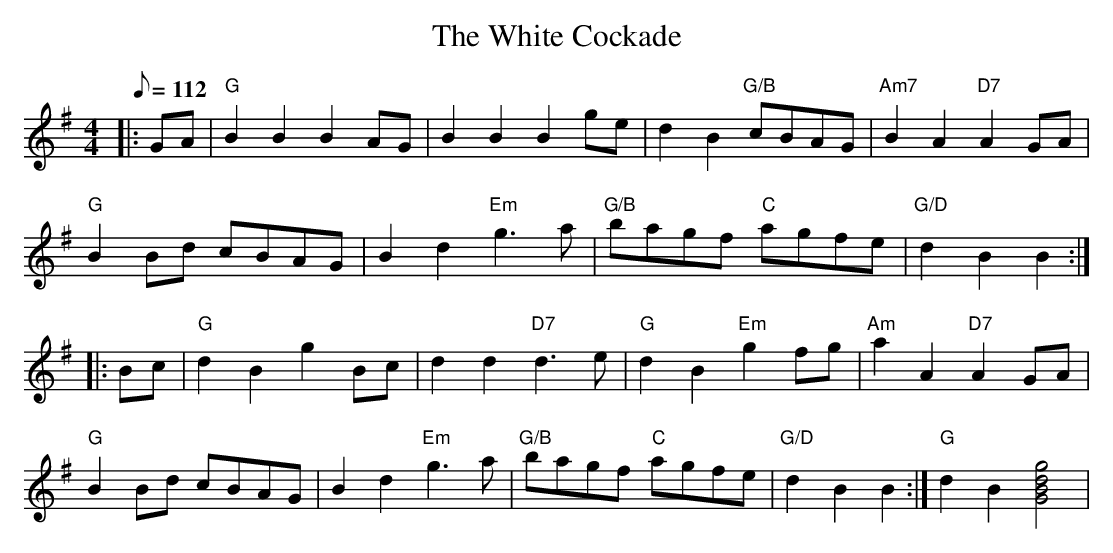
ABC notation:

X:1
T:White Cockade, The
M:4/4
L:1/8
Q:112
K:G
|:GA |\
"G" B2B2 B2AG | B2B2B2 ge |       d2B2 "G/B" cBAG | "Am7" B2A2 "D7"A2GA |!
"G" B2Bd cBAG | B2d2 "Em" g3a  | "G/B" bagf "C"   agfe | "G/D" d2B2B2  :|!
|: Bc |\
"G" d2B2 g2Bc | d2d2 "D7" d3e  | "G"   d2B2 "Em"  g2fg | "Am"  a2A2 "D7"A2GA |!
"G" B2Bd cBAG | B2d2 "Em" g3a  | "G/B" bagf "C"   agfe | "G/D" d2B2B2  :|"G" d2 B2 [G4B4d4g4]|
